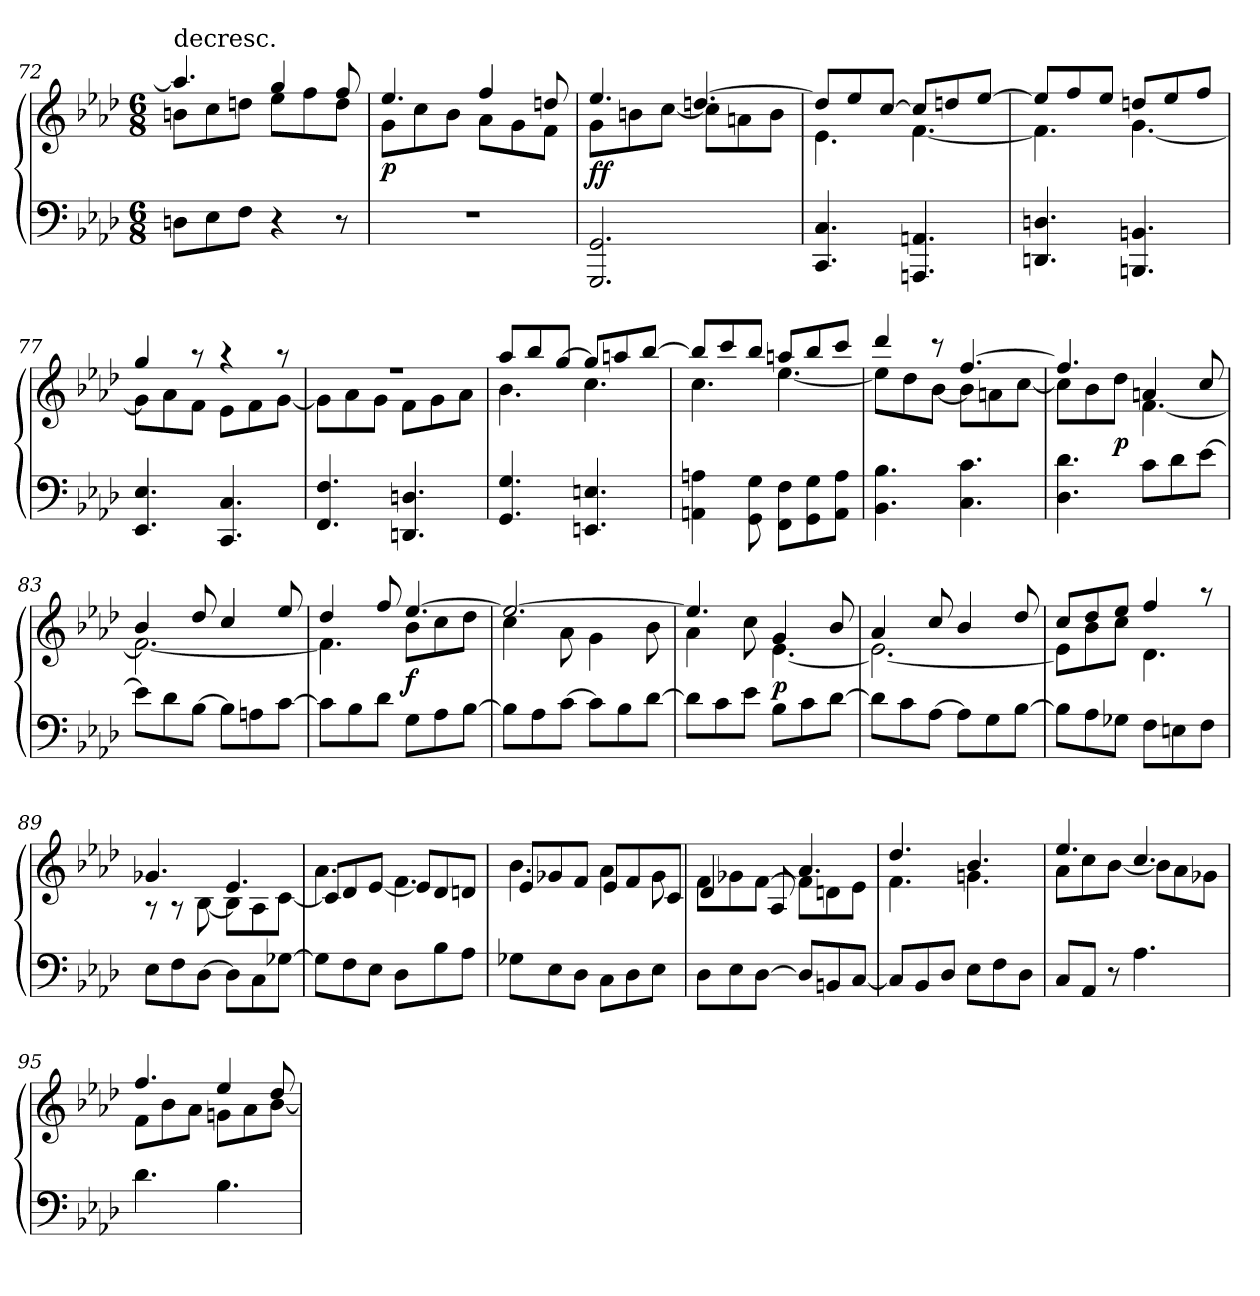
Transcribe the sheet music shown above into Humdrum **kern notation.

**kern	**kern	**dynam
*part1	*part1	*part1
*staff2	*staff1	*staff1/2
*clefF4	*clefG2	*
*k[b-e-a-d-]	*k[b-e-a-d-]	*
*M6/8	*M6/8	*
=72	=72	=72
*	*^	*
!	!LO:TX:t=decresc.	!	!
8Dn\L	4.aa-/]	8bn\L	.
8E-\	.	8cc\	.
8F\J	.	8ddn\J	.
4r	4gg/	8ee-\L	.
.	.	8ff\	.
8r	8ff/	8dd\J	.
=73	=73	=73	=73
2.r	4.ee-/	8g\L	p
.	.	8cc\	.
.	.	8b-\J	.
.	4ff/	8a-\L	.
.	.	8g\	.
.	8ddn/	8f\J	.
=74	=74	=74	=74
2.GGG/ 2.GG/	4.ee-/	8g\L	ff
.	.	8bn\	.
.	.	[8cc\J	.
.	[4.ddn/	8cc\L]	.
.	.	8an\	.
.	.	8b\J	.
=75	=75	=75	=75
4.CC/ 4.C/	8dd/L]	4.e-\	.
.	8ee-/	.	.
.	[8cc/J	.	.
4.AAAn/ 4.AAn/	8cc/L]	[4.f\	.
.	8ddn/	.	.
.	[8ee-/J	.	.
=76	=76	=76	=76
4.DDn/ 4.Dn/	8ee-/L]	4.f\]	.
.	8ff/	.	.
.	8ee-/J	.	.
4.BBBn/ 4.BBn/	8ddn/L	[4.g\	.
.	8ee-/	.	.
.	8ff/J	.	.
=77	=77	=77	=77
4.EE-/ 4.E-/	4gg/	8g\L]	.
.	.	8a-\	.
.	8r	8f\J	.
4.CC/ 4.C/	4r	8e-\L	.
.	.	8f\	.
.	8r	[8g\J	.
=78	=78	=78	=78
4.FF/ 4.F/	2.r	8g\L]	.
.	.	8a-\	.
.	.	8g\J	.
4.DDn/ 4.Dn/	.	8f\L	.
.	.	8g\	.
.	.	8a-\J	.
=79	=79	=79	=79
4.GG/ 4.G/	8aa-/L	4.b-\	.
.	8bb-/	.	.
.	[8gg/J	.	.
4.EEn/ 4.En/	8gg/L]	4.cc\	.
.	8aan/	.	.
.	[8bb-/J	.	.
=80	=80	=80	=80
4AAn\ 4An\	8bb-/L]	4.cc\	.
.	8ccc/	.	.
8GG\ 8G\	8bb-/J	.	.
8FF\ 8F\L	8aan/L	[4.ee-\	.
8GG\ 8G\	8bb-/	.	.
8AA\ 8A\J	8ccc/J	.	.
=81	=81	=81	=81
4.BB-\ 4.B-\	4ddd-/	8ee-\L]	.
.	.	8dd-\	.
.	8r	[8b-\J	.
4.C\ 4.c\	[4.ff/	8b-\L]	.
.	.	8an\	.
.	.	[8cc\J	.
=82	=82	=82	=82
4.D-\ 4.d-\	4.ff/]	8cc\L]	.
.	.	8b-\	.
.	.	8dd-\J	p
8c\L	4an/	[4.f\	.
8d-\	.	.	.
[8e-\J	8cc/	.	.
=83	=83	=83	=83
8e-\L]	4b-/	2.f\_	.
8d-\	.	.	.
[8B-\J	8dd-/	.	.
8B-\L]	4cc/	.	.
8An\	.	.	.
[8c\J	8ee-/	.	.
=84	=84	=84	=84
8c\L]	4dd-/	4.f\]	.
8B-\	.	.	.
8d-\J	8ff/	.	.
8G\L	[4.ee-/	8b-\L	f
8A-\	.	8cc\	.
[8B-\J	.	8dd-\J	.
=85	=85	=85	=85
8B-\L]	2.ee-/_	4cc\	.
8A-\	.	.	.
[8c\J	.	8a-\	.
8c\L]	.	4g\	.
8B-\	.	.	.
[8d-\J	.	8b-\	.
=86	=86	=86	=86
8d-\L]	4.ee-/]	4a-\	.
8c\	.	.	.
8e-\J	.	8cc\	.
8B-\L	4g/	[4.e-\	p
8c\	.	.	.
[8d-\J	8b-/	.	.
=87	=87	=87	=87
8d-\L]	4a-/	2.e-\_	.
8c\	.	.	.
[8A-\J	8cc/	.	.
8A-\L]	4b-/	.	.
8G\	.	.	.
[8B-\J	8dd-/	.	.
=88	=88	=88	=88
8B-\L]	8cc/L	8e-\L]	.
8A-\	8dd-/	8b-\	.
8G-X\J	8ee-/J	8cc\J	.
8F\L	4ff/	4.d-\	.
8En\	.	.	.
8F\J	8r	.	.
=89	=89	=89	=89
8E-\L	4.g-X/	8r	.
8F\	.	8r	.
[8D-\J	.	[8B-\	.
8D-\L]	4.e-/	8B-\L]	.
8C\	.	8A-\	.
[8G-X\J	.	[8c\J	.
=90	=90	=90	=90
8G-\L]	4.a-\	8c/L]	.
8F\	.	8d-/	.
8E-\J	.	[8e-/J	.
8D-\L	4.f\	8e-/L]	.
8B-\	.	8d-/	.
8A-\J	.	8dn/J	.
=91	=91	=91	=91
8G-X\L	4.b-\	8e-/L	.
8E-\	.	8g-X/	.
8D-\J	.	8f/J	.
8C\L	4a-\	8e-/L	.
8D-\	.	8f/	.
8E-\J	8g-\	8c/J	.
=92	=92	=92	=92
8D-\L	8f\L	4d-/	.
8E-\	8g-X\	.	.
[8D-\J	[8f\J	8A-/	.
8D-/L]	8f\L]	4.a-/	.
8BBn/	8dn\	.	.
[8C/J	8e-\J	.	.
=93	=93	=93	=93
8C/L]	4.dd-/	4.f\	.
8BB-/	.	.	.
8D-/J	.	.	.
8E-\L	4.b-/	4.gn\	.
8F\	.	.	.
8D-\J	.	.	.
=94	=94	=94	=94
8C/L	4.ee-/	8a-\L	.
8AA-/J	.	8cc\	.
8r	.	[8b-\J	.
4.A-\	4.cc/	8b-\L]	.
.	.	8a-\	.
.	.	8g-X\J	.
=95	=95	=95	=95
4.d-\	4.ff/	8f\L	.
.	.	8b-\	.
.	.	8a-\J	.
4.B-\	4ee-/	8gn\L	.
.	.	8a-\	.
.	8dd-/	[8b-\J	.
*	*v	*v	*
=	=	=
*-	*-	*-
